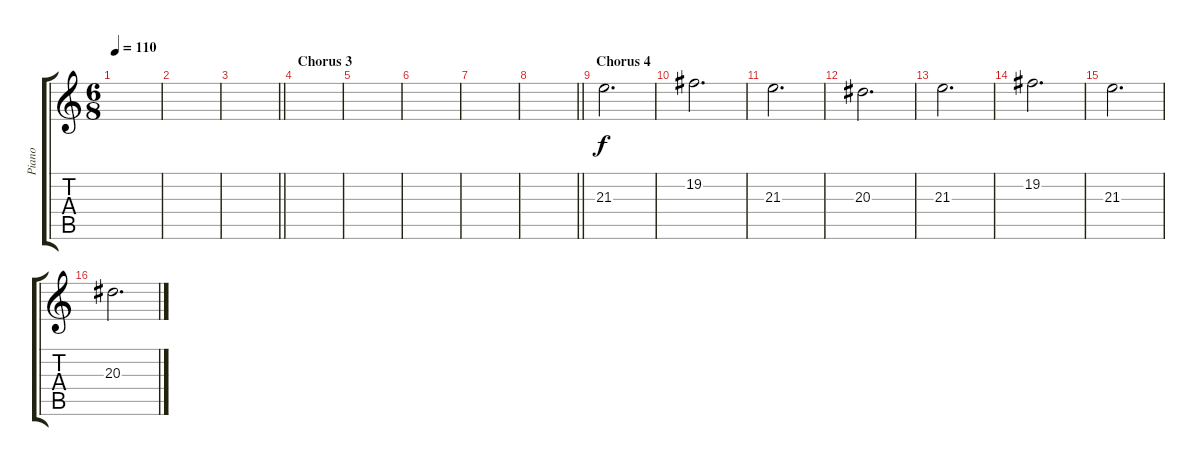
\track ("Piano" "Piano") {instrument acousticgrandpiano}
\staff {score tabs}
\tuning (E4 B3 G3 D3 A2 E2) {hide}
\ts (6 8)
\tempo 110
\clef g2
\ks c
|
|
\barLineRight lightlight
|
\section ("" "Chorus 3")
|
|
|
|
\barLineRight lightlight
|
\section ("" "Chorus 4")
21.3.2{d} |
19.2.2{d} |
21.3.2{d} |
20.3.2{d} |
21.3.2{d} |
19.2.2{d} |
21.3.2{d} |
20.3.2{d}
